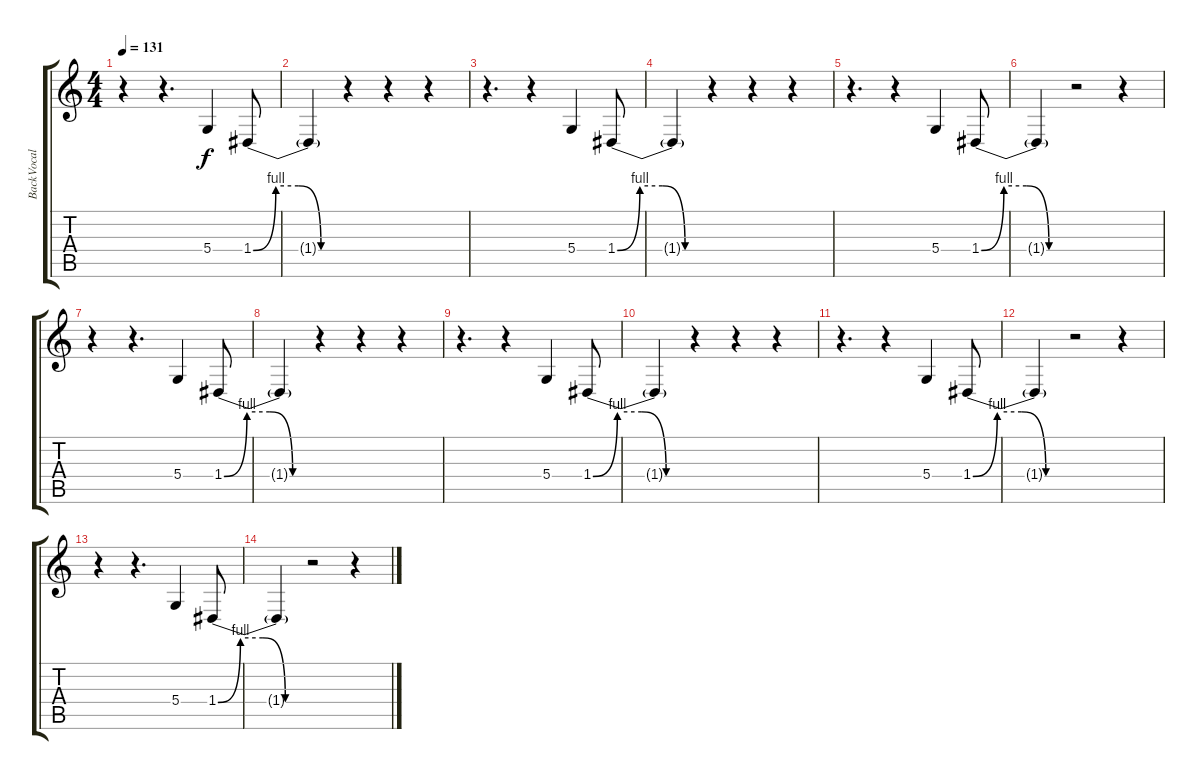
\track ("BackVocal" "BackVocal") {instrument sopranosax}
\staff {score tabs}
\tuning (E4 B3 G3 D3 A2 E2) {hide}
\ts (4 4)
\tempo 131
\clef g2
\ks c
r.4{dy f} r.4{d} 5.4.4 1.4{be (custom 0 0 15 4 30 4 45 0 60 0)}.8 |
1.4{t}.4 r.4 r.4 r.4 |
r.4{d} r.4 5.4.4 1.4{be (custom 0 0 15 4 30 4 45 0 60 0)}.8 |
1.4{t}.4 r.4 r.4 r.4 |
r.4{d} r.4 5.4.4 1.4{be (custom 0 0 15 4 30 4 45 0 60 0)}.8 |
1.4{t}.4 r.2 r.4 |
r.4 r.4{d} 5.4.4 1.4{be (custom 0 0 15 4 30 4 45 0 60 0)}.8 |
1.4{t}.4 r.4 r.4 r.4 |
r.4{d} r.4 5.4.4 1.4{be (custom 0 0 15 4 30 4 45 0 60 0)}.8 |
1.4{t}.4 r.4 r.4 r.4 |
r.4{d} r.4 5.4.4 1.4{be (custom 0 0 15 4 30 4 45 0 60 0)}.8 |
1.4{t}.4 r.2 r.4 |
r.4 r.4{d} 5.4.4 1.4{be (custom 0 0 15 4 30 4 45 0 60 0)}.8 |
1.4{t}.4 r.2 r.4
